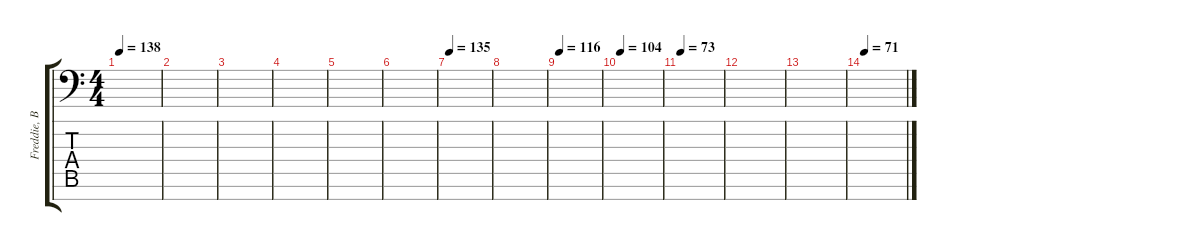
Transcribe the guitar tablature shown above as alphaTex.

\track ("Freddie, Brian, Roger - Backin" "Freddie, B") {instrument overdrivenguitar}
\staff {score tabs}
\tuning (E5 B4 G4 D4 A3 E3 C-1) {hide}
\ts (4 4)
\tempo 138
\clef f4
\ks c
|
|
|
|
|
|
\tempo 135
|
|
\tempo 116
|
\tempo 104
|
\tempo 73
|
|
|
\tempo 71
